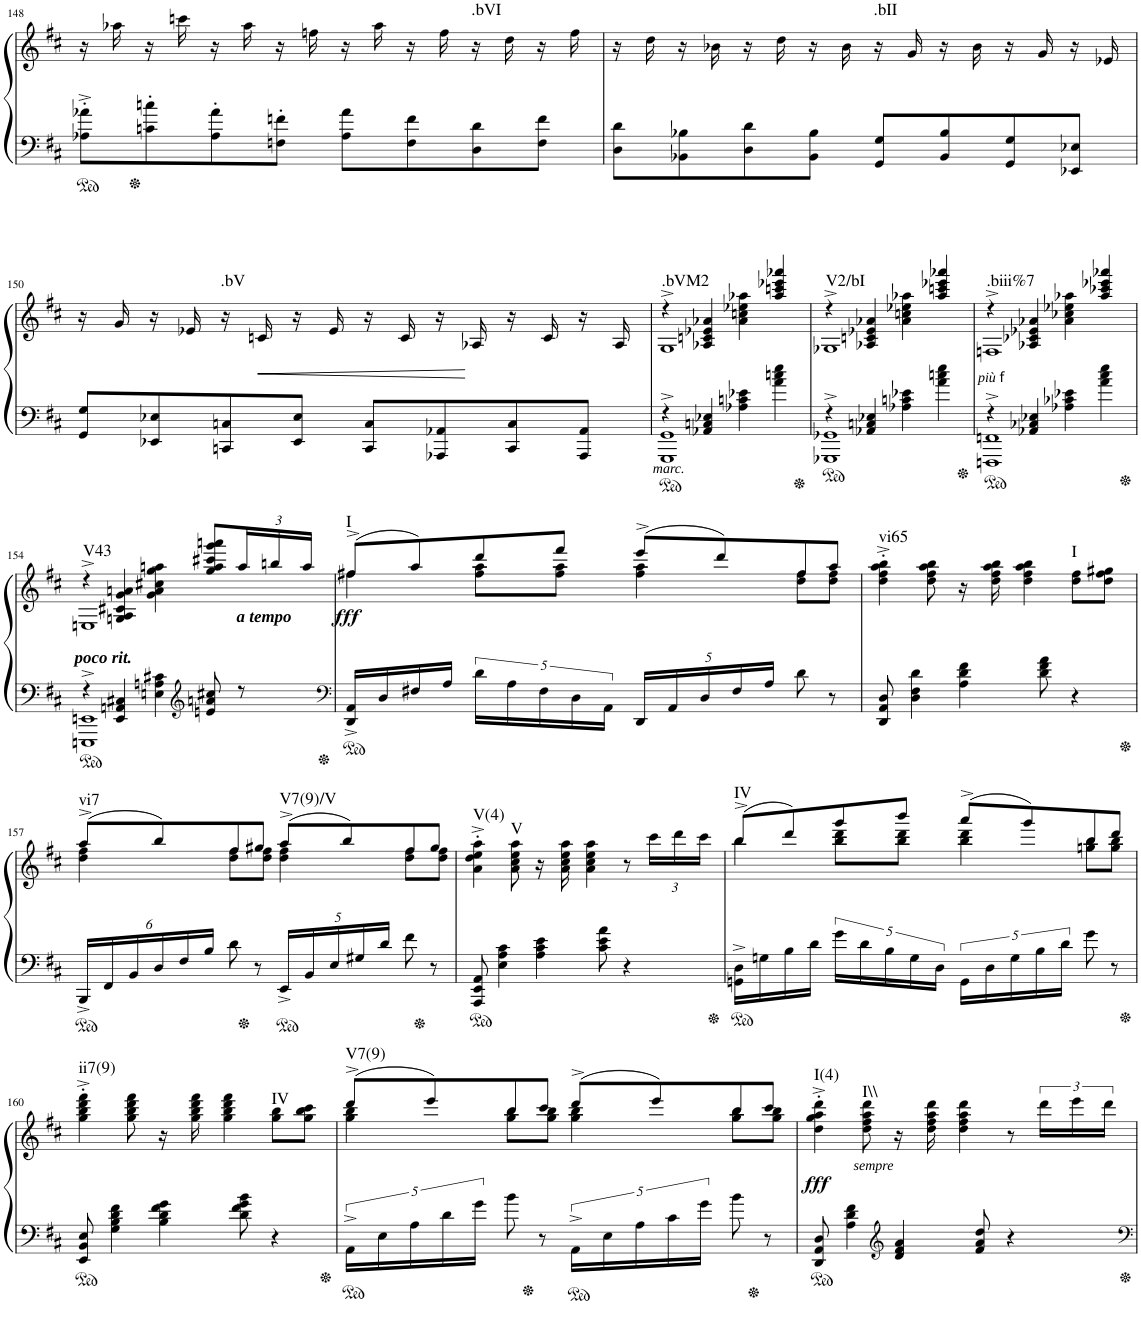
**kern	**kern	**dynam	**harte
*part1	*part1	*part1	*part1
*staff2	*staff1	*staff1/2	*
*I"Piano	*	*	*
*I'Pno	*	*	*
!!LO:PB:g=z
*clefF4	*clefG2	*	*
*k[f#c#]	*k[f#c#]	*	*
*M4/4	*M4/4	*	*
*met(c)	*met(c)	*	*
=148	=148	=148	=148
8A-X\'^ 8a-X\'^L	16r	.	.
.	16aa-X\	.	.
8cn\' 8ccn\'	16r	.	.
.	16cccn\	.	.
8A-\' 8a-\'	16r	.	.
.	16aa-\	.	.
8Fn\' 8fn\'J	16r	.	.
.	16ffn\	.	.
8A-\' 8a-\'L	16r	.	.
.	16aa-\	.	.
8F\' 8f\'	16r	.	.
.	16ff\	.	.
!	!	!	!LO:H:kt=.bVI
8D\' 8d\'	16r	.	N
.	16dd\	.	.
8F\' 8f\'J	16r	.	.
.	16ff\	.	.
=149	=149	=149	=149
8D\' 8d\'L	16r	.	.
.	16dd\	.	.
8BB-X\' 8B-X\'	16r	.	.
.	16b-X\	.	.
8D\' 8d\'	16r	.	.
.	16dd\	.	.
8BB-\' 8B-\'J	16r	.	.
.	16b-\	.	.
!	!	!	!LO:H:kt=.bII
8GG/' 8G/'L	16r	.	N
.	16g/	.	.
8BB-/' 8B-/'	16r	.	.
.	16b-\	.	.
8GG/' 8G/'	16r	.	.
.	16g/	.	.
8EE-X/' 8E-X/'J	16r	.	.
.	16e-X/	.	.
!!LO:LB:g=z
=150	=150	=150	=150
8GG/' 8G/'L	16r	.	.
.	16g/	.	.
8EE-X/' 8E-X/'	16r	.	.
.	16e-X/	.	.
!	!	!	!LO:H:kt=.bV
8CCn/' 8Cn/'	16r	.	N
!	!	!LO:HP:b	!
.	16cn/	<	.
8EE-/' 8E-/'J	16r	.	.
.	16e-/	.	.
8CC/' 8C/'L	16r	.	.
.	16c/	.	.
8AAA-X/' 8AA-X/'	16r	.	.
.	16A-X/	[	.
8CC/' 8C/'	16r	.	.
.	16c/	.	.
8AAA-/' 8AA-/'J	16r	.	.
.	16A-/	.	.
=151	=151	=151	=151
*^	*^	*	*
!	!	!	!	!LO:DY:b=2	!LO:H:kt=.bVM2
4r	1GGG^ 1GG^	4r	1G^	other-dynamics	N
4AA-X/ 4Cn/ 4E-X/	.	4A-X/ 4cn/ 4e-X/ 4a-X/	.	.	.
4A-X\ 4cn\ 4e-X\	.	4a-\ 4ccn\ 4ee-X\ 4aa-X\	.	.	.
4a-X\ 4ccn\ 4ee-X\	.	4aa-/ 4cccn/ 4eee-X/ 4aaa-X/	.	.	.
=152	=152	=152	=152	=152	=152
!	!	!	!	!	!LO:H:kt=V2/bI
4r	1GGG-X^ 1GG-X^	4r	1G-X^	.	N
4AA-X/ 4Cn/ 4E-X/	.	4A-X/ 4cn/ 4e-X/ 4a-X/	.	.	.
4A-X\ 4cn\ 4e-X\	.	4a-\ 4ccn\ 4ee-X\ 4aa-X\	.	.	.
4a-X\ 4ccn\ 4ee-X\	.	4aa-/ 4cccn/ 4eee-X/ 4aaa-X/	.	.	.
=153	=153	=153	=153	=153	=153
!	!	!	!	!LO:DY:b	!LO:H:kt=.biii%7
4r	1FFFn^ 1FFn^	4r	1Fn^	other-dynamics	N
4AA-X/ 4C-X/ 4E-X/	.	4A-X/ 4c-X/ 4e-X/ 4a-X/	.	.	.
4A-X\ 4c-X\ 4e-X\	.	4a-\ 4cc-X\ 4ee-X\ 4aa-X\	.	.	.
4a-X\ 4cc-X\ 4ee-X\	.	4aa-/ 4ccc-X/ 4eee-X/ 4aaa-X/	.	.	.
!!LO:LB:g=z	!!
=154	=154	=154	=154	=154	=154
!	!	!LO:TX:b:Bi:t=poco rit.	!	!	!LO:H:kt=V43
4r	1EEEn^ 1EEn^	4r	1En^	.	N
4EE/ 4AAn/ 4C#X/	.	4Gn/ 4A/ 4c#X/ 4g/ 4an/	.	.	.
4En\ 4An\ 4c#X\	.	4g\ 4a\ 4cc#X\ 4gg\ 4aan\	.	.	.
*clefG2	*	*	*	*	*
8en/ 8an/ 8cc#X/	.	8gg/ 8aa/ 8ccc#X/ 8ggg/ 8aaan/L	.	.	.
*	*	*Xbrackettup	*	*	*
!	!	!LO:TX:b:Bi:t=a tempo	!	!	!
8r	.	24aa/L	.	.	.
.	.	24bbn/	.	.	.
.	.	24aa/JJ	.	.	.
*v	*v	*	*	*	*
=155	=155	=155	=155	=155
*clefF4	*	*	*	*
!	!	!	!LO:DY:b	!LO:H:kt=I
16DD/^ 16AA/^LL	(8ff#X^/L	4ff#X\	fff	N
16D/	.	.	.	.
16F#X/	8aa/)	.	.	.
16A/JJ	.	.	.	.
20d\LL	8ddd/	8ff#\ 8aa\L	.	.
20A\	.	.	.	.
20F#\	.	.	.	.
.	8fff#/J	8ff#\ 8aa\J	.	.
20D\	.	.	.	.
20AA\JJ	.	.	.	.
*Xbrackettup	*	*	*	*
20DD/LL	(8eee^/L	4ff#\ 4aa\	.	.
20AA/	.	.	.	.
20D/	.	.	.	.
.	8ddd/)	.	.	.
20F#/	.	.	.	.
20A/JJ	.	.	.	.
8d\	8ff#/	8dd\ 8ff#\L	.	.
8r	8aa/J	8dd\ 8ff#\J	.	.
=156	=156	=156	=156	=156
!	!	!	!	!LO:H:kt=vi65
*	*v	*v	*	*
8DD/ 8AA/ 8D/	4dd\'^ 4ff#\'^ 4aa\'^ 4bb\'^	.	N
4D\ 4F#\ 4d\	.	.	.
.	8dd\ 8ff#\ 8aa\ 8bb\	.	.
4A\ 4d\ 4f#\	16r	.	.
.	16dd\ 16ff#\ 16aa\ 16bb\	.	.
.	4dd\ 4ff#\ 4aa\ 4bb\	.	.
8d\ 8f#\ 8a\	.	.	.
!	!	!	!LO:H:kt=I
4r	8dd\ 8ff#\L	.	N
.	8dd\ 8ff#\ 8gg#X\J	.	.
!!LO:LB:g=z
=157	=157	=157	=157
*	*^	*	*
!	!	!	!	!LO:H:kt=vi7
24BBB^/LL	(8aa^/L	4dd\ 4ff#\	.	N
24FF#/	.	.	.	.
24BB/	.	.	.	.
24D/	8bb/)	.	.	.
24F#/	.	.	.	.
24B/JJ	.	.	.	.
8d\	8ff#/	8dd\ 8ff#\L	.	.
8r	8gg#X/J	8dd\ 8ff#\J	.	.
!	!	!	!	!LO:H:kt=V7(9)/V
20EE^/LL	(8aa^/L	4dd\ 4ff#\	.	N
20BB/	.	.	.	.
20E/	.	.	.	.
.	8bb/)	.	.	.
20G#X/	.	.	.	.
20d/JJ	.	.	.	.
8f#\	8ff#/	8dd\ 8ff#\L	.	.
8r	8gg#/J	8dd\ 8ff#\J	.	.
=158	=158	=158	=158	=158
!	!	!	!	!LO:H:kt=V(4)
*	*v	*v	*	*
8AAA/ 8EE/ 8AA/	4a\'^ 4dd\'^ 4ee\'^ 4aa\'^	.	N
4E\ 4A\ 4c#\	.	.	.
!	!	!	!LO:H:kt=V
.	8a\ 8cc#\ 8ee\ 8aa\	.	N
4A\ 4c#\ 4e\	16r	.	.
.	16a\ 16cc#\ 16ee\ 16aa\	.	.
.	4a\ 4cc#\ 4ee\ 4aa\	.	.
8c#\ 8e\ 8a\	.	.	.
4r	8r	.	.
.	24ccc#\LL	.	.
.	24ddd\	.	.
.	24ccc#\JJ	.	.
=159	=159	=159	=159
*	*^	*	*
!	!	!	!	!LO:H:kt=IV
16GGn\^ 16D\^LL	(8bb^/L	4bb\	.	N
16Gn\	.	.	.	.
16B\	8ddd/)	.	.	.
16d\JJ	.	.	.	.
*brackettup	*	*	*	*
20g\LL	8ggg/	8bb\ 8ddd\L	.	.
20d\	.	.	.	.
20B\	.	.	.	.
.	8bbb/J	8bb\ 8ddd\J	.	.
20G\	.	.	.	.
20D\JJ	.	.	.	.
20GG\LL	(8aaa^/L	4bb\ 4ddd\	.	.
20D\	.	.	.	.
20G\	.	.	.	.
.	8ggg/)	.	.	.
20B\	.	.	.	.
20d\JJ	.	.	.	.
8g\	8bb/	8ggn\ 8bb\L	.	.
8r	8ddd/J	8gg\ 8bb\J	.	.
!!LO:LB:g=z
=160	=160	=160	=160	=160
!	!	!	!	!LO:H:kt=ii7(9)
*	*v	*v	*	*
8EE/ 8BB/ 8E/	4gg\'^ 4bb\'^ 4ddd\'^ 4fff#\'^	.	N
4G\ 4B\ 4d\ 4f#\	.	.	.
.	8gg\ 8bb\ 8ddd\ 8fff#\	.	.
4B\ 4d\ 4f#\ 4g\	16r	.	.
.	16gg\ 16bb\ 16ddd\ 16fff#\	.	.
.	4gg\ 4bb\ 4ddd\ 4fff#\	.	.
8d\ 8f#\ 8g\ 8b\	.	.	.
!	!	!	!LO:H:kt=IV
4r	8gg\ 8bb\L	.	N
.	8gg\ 8bb\ 8ccc#\J	.	.
=161	=161	=161	=161
*	*^	*	*
!	!	!	!	!LO:H:kt=V7(9)
20AA^\LL	(8ddd^/L	4gg\ 4bb\	.	N
20E\	.	.	.	.
20A\	.	.	.	.
.	8eee/)	.	.	.
20d\	.	.	.	.
20g\JJ	.	.	.	.
8b\	8bb/	8gg\ 8bb\L	.	.
8r	8ccc#/J	8gg\ 8bb\J	.	.
20AA^\LL	(8ddd^/L	4gg\ 4bb\	.	.
20E\	.	.	.	.
20A\	.	.	.	.
.	8eee/)	.	.	.
20c#\	.	.	.	.
20g\JJ	.	.	.	.
8b\	8bb/	8gg\ 8bb\L	.	.
8r	8ccc#/J	8gg\ 8bb\J	.	.
=162	=162	=162	=162	=162
!	!	!	!LO:DY:b	!
!	!	!	!LO:DY:n=1:b	!LO:H:kt=I(4)
*	*v	*v	*	*
8DD/ 8AA/ 8D/	4dd\'^ 4gg\'^ 4aa\'^ 4ddd\'^	other-dynamics fff	N
4A\ 4d\ 4f#\	.	.	.
!	!	!	!LO:H:kt=I\\
.	8dd\ 8ff#\ 8aa\ 8ddd\	.	N
*clefG2	*	*	*
4d/ 4f#/ 4a/	16r	.	.
.	16dd\ 16ff#\ 16aa\ 16ddd\	.	.
.	4dd\ 4ff#\ 4aa\ 4ddd\	.	.
8f#/ 8a/ 8dd/	.	.	.
4r	8r	.	.
*	*brackettup	*	*
.	24ddd\LL	.	.
.	24eee\	.	.
.	24ddd\JJ	.	.
=	=	=	=
*-	*-	*-	*-
